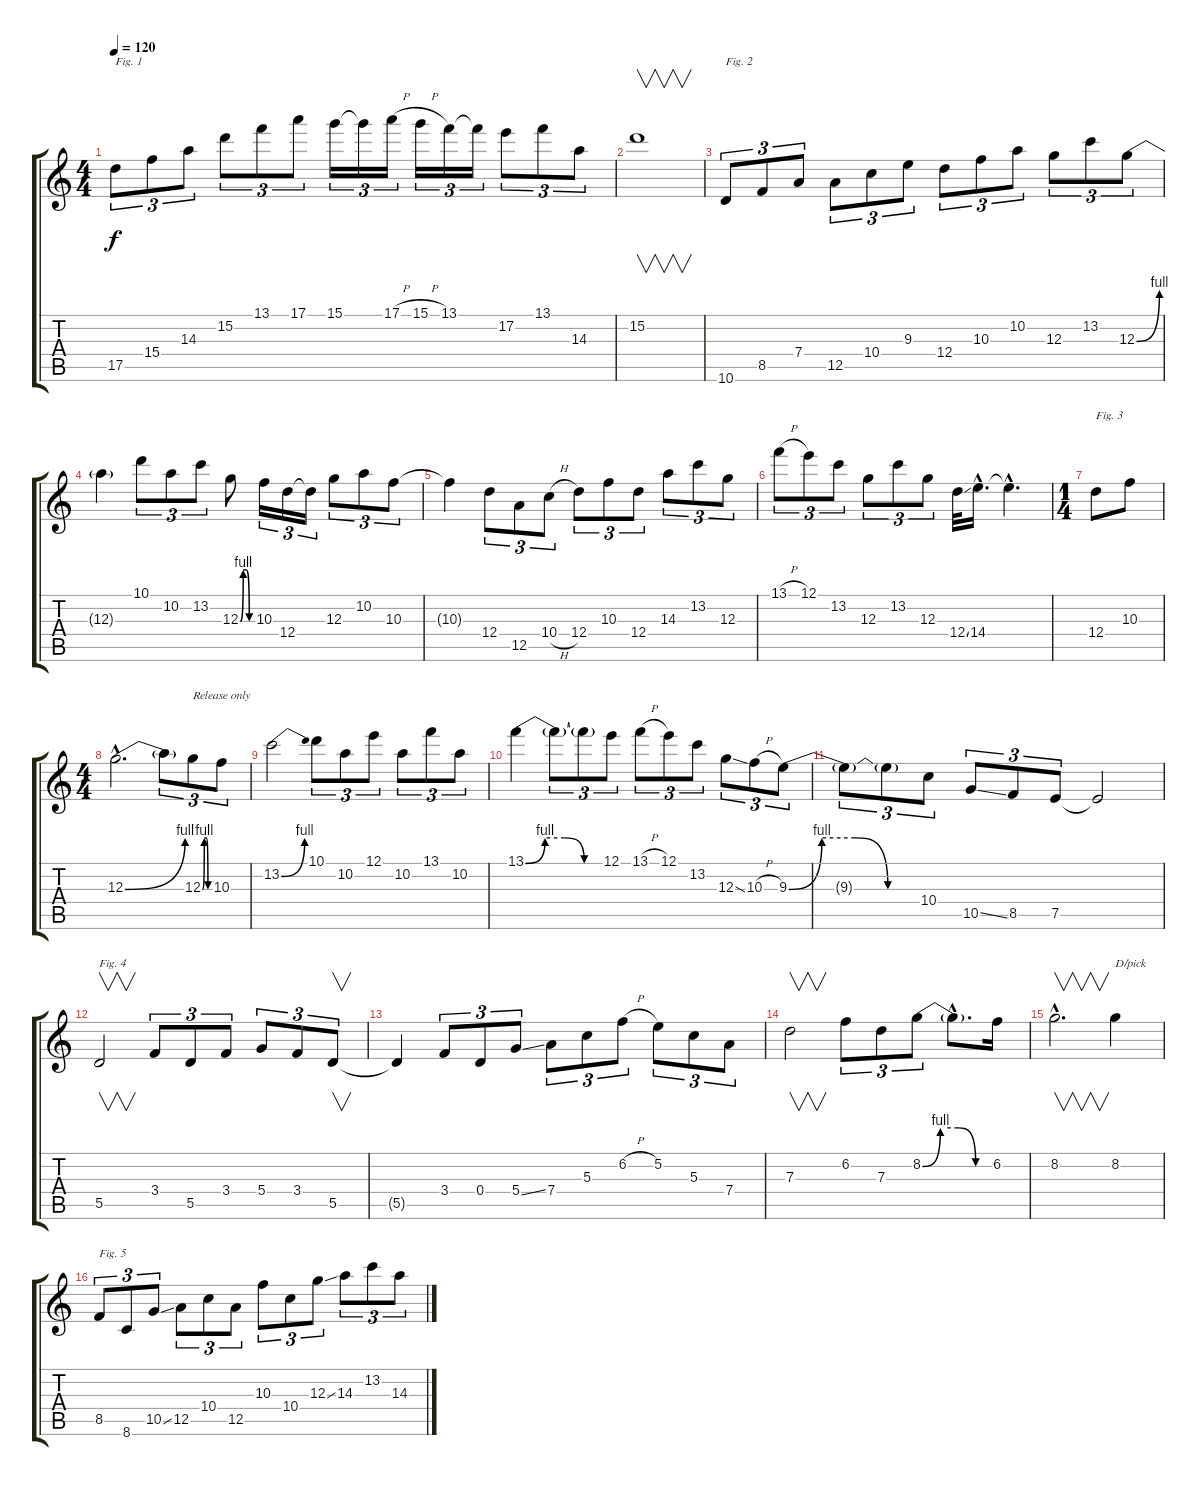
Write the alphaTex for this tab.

\track "" {instrument overdrivenguitar}
\staff {score tabs}
\tuning (E4 B3 G3 D3 A2 E2) {hide}
\ts (4 4)
\tempo 120
\clef g2
\ks c
17.5.8{tu (3 2) txt "Fig. 1" dy f instrument overdrivenguitar} 15.4.8{tu (3 2)} 14.3.8{tu (3 2)} 15.2.8{tu (3 2)} 13.1.8{tu (3 2)} 17.1.8{tu (3 2)} 15.1.16{tu (3 2)} 15.1{t}.16{tu (3 2)} 17.1{h}.16{tu (3 2)} 15.1{h}.16{tu (3 2)} 13.1.16{tu (3 2)} 13.1{t}.16{tu (3 2)} 17.2.8{tu (3 2)} 13.1.8{tu (3 2)} 14.3.8{tu (3 2)} |
15.2.1{v} |
10.6.8{tu (3 2) txt "Fig. 2"} 8.5.8{tu (3 2)} 7.4.8{tu (3 2)} 12.5.8{tu (3 2)} 10.4.8{tu (3 2)} 9.3.8{tu (3 2)} 12.4.8{tu (3 2)} 10.3.8{tu (3 2)} 10.2.8{tu (3 2)} 12.3.8{tu (3 2)} 13.2.8{tu (3 2)} 12.3{be (bend 0 0 60 4)}.8{tu (3 2)} |
12.3{t}.4 10.1.8{tu (3 2)} 10.2.8{tu (3 2)} 13.2.8{tu (3 2)} 12.3{be (custom 0 0 15 4 30 4 45 0 60 0)}.8 10.3.16{tu (3 2)} 12.4.16{tu (3 2)} 12.4{t}.16{tu (3 2)} 12.3.8{tu (3 2)} 10.2.8{tu (3 2)} 10.3.8{tu (3 2)} |
10.3{t}.4 12.4.8{tu (3 2)} 12.5.8{tu (3 2)} 10.4{h}.8{tu (3 2)} 12.4.8{tu (3 2)} 10.3.8{tu (3 2)} 12.4.8{tu (3 2)} 14.3.8{tu (3 2)} 13.2.8{tu (3 2)} 12.3.8{tu (3 2)} |
13.1{h}.8{tu (3 2)} 12.1.8{tu (3 2)} 13.2.8{tu (3 2)} 12.3.8{tu (3 2)} 13.2.8{tu (3 2)} 12.3.8{tu (3 2)} 12.4{ss}.32 14.4{hac}.16{d} 14.4{hac t}.4{d} |
\ts (1 4)
12.4.8{txt "Fig. 3"} 10.3.8 |
\ts (4 4)
12.3{be (bend 0 0 60 4) hac}.2{d} 12.3{t}.8{tu (3 2)} 12.3{be (custom 0 0 15 4 30 4 45 0 60 0)}.8{tu (3 2) txt "Release only"} 10.3.8{tu (3 2)} |
13.2{be (bend 0 0 60 4)}.2 10.1.8{tu (3 2)} 10.2.8{tu (3 2)} 12.1.8{tu (3 2)} 10.2.8{tu (3 2)} 13.1.8{tu (3 2)} 10.2.8{tu (3 2)} |
13.1{be (custom 0 0 15 4 30 4 45 0 60 0)}.4 13.1{t}.8{tu (3 2)} 13.1{t}.8{tu (3 2)} 12.1.8{tu (3 2)} 13.1{h}.8{tu (3 2)} 12.1.8{tu (3 2)} 13.2.8{tu (3 2)} 12.3{ss}.8{tu (3 2)} 10.3{h}.8{tu (3 2)} 9.3{be (custom 0 0 15 4 30 4 45 0 60 0)}.8{tu (3 2)} |
9.3{t}.8{tu (3 2)} 9.3{t}.8{tu (3 2)} 10.4.8{tu (3 2)} 10.5{ss}.8{tu (3 2)} 8.5.8{tu (3 2)} 7.5.8{tu (3 2)} 7.5{t}.2 |
5.5.2{v txt "Fig. 4"} 3.4.8{tu (3 2)} 5.5.8{tu (3 2)} 3.4.8{tu (3 2)} 5.4.8{tu (3 2)} 3.4.8{tu (3 2)} 5.5.8{v tu (3 2)} |
5.5{t}.4 3.4.8{tu (3 2)} 0.4.8{tu (3 2)} 5.4{ss}.8{tu (3 2)} 7.4.8{tu (3 2)} 5.3.8{tu (3 2)} 6.2{h}.8{tu (3 2)} 5.2.8{tu (3 2)} 5.3.8{tu (3 2)} 7.4.8{tu (3 2)} |
7.3.2{v} 6.2.8{tu (3 2)} 7.3.8{tu (3 2)} 8.2{be (custom 0 0 15 4 30 4 45 0 60 0)}.8{tu (3 2)} 8.2{hac t}.8{d} 6.2.16 |
8.2{hac}.2{v d} 8.2.4{txt "D/pick"} |
8.5.8{tu (3 2) txt "Fig. 5"} 8.6.8{tu (3 2)} 10.5{ss}.8{tu (3 2)} 12.5.8{tu (3 2)} 10.4.8{tu (3 2)} 12.5.8{tu (3 2)} 10.3.8{tu (3 2)} 10.4.8{tu (3 2)} 12.3{ss}.8{tu (3 2)} 14.3.8{tu (3 2)} 13.2.8{tu (3 2)} 14.3.8{tu (3 2)}
